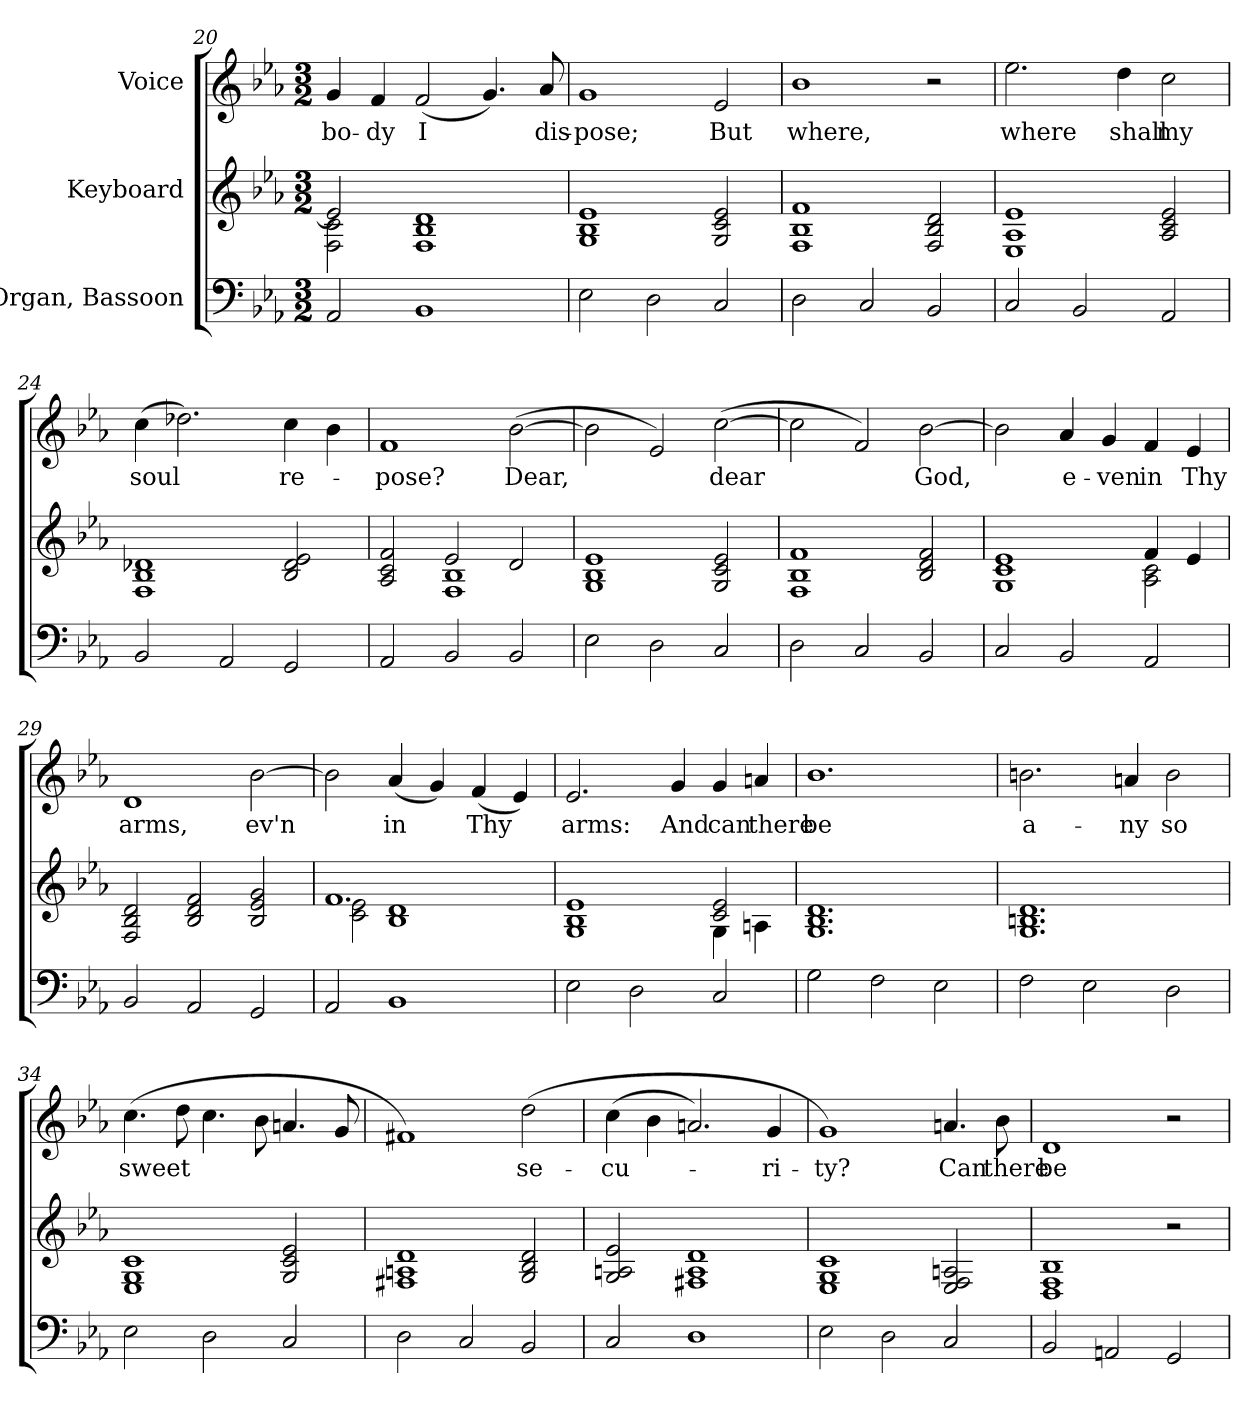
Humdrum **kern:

**kern	**kern	**kern	**text
*part3	*part2	*part1	*part1
*staff3	*staff2	*staff1	*staff1
*I"Organ, Bassoon	*I"Keyboard	*I"Voice	*
*clefF4	*clefG2	*clefG2	*
*k[b-e-a-]	*k[b-e-a-]	*k[b-e-a-]	*
*M3/2	*M3/2	*M3/2	*
=20	=20	=20	=20
*	*^	*	*
!	!	!	!	!LO:LY:b
2AA-/	2e-/]	2F\ 2c\	4g/	bo-
!	!	!	!	!LO:LY:b
.	.	.	4f/	-dy
!	!	!	!	!LO:LY:b
1BB-	1F 1B- 1d	1ryy	(<2f/	-I
.	.	.	4.g/)	.
!	!	!	!	!LO:LY:b
.	.	.	8a-/	dis-
*	*v	*v	*	*
=21	=21	=21	=21
!	!	!	!LO:LY:b
2E-\	1G 1B- 1e-	1g	-pose;
2D\	.	.	.
!	!	!	!LO:LY:b
2C/	2G/ 2c/ 2e-/	2e-/	But
!!LO:LB:g=z
=22	=22	=22	=22
!	!	!	!LO:LY:b
2D\	1F 1B- 1f	1b-	where,
2C/	.	.	.
2BB-/	2F/ 2B-/ 2d/	2r	.
=23	=23	=23	=23
!	!	!	!LO:LY:b
2C/	1E- 1A- 1e-	2.ee-\	where
2BB-/	.	.	.
!	!	!	!LO:LY:b
.	.	4dd\	shall
!	!	!	!LO:LY:b
2AA-/	2A-/ 2c/ 2e-/	2cc\	my
=24	=24	=24	=24
!	!	!	!LO:LY:b
2BB-/	1F 1B- 1d-X	(>4cc\	-soul
.	.	2.dd-X\)	.
2AA-/	.	.	.
!	!	!	!LO:LY:b
2GG/	2B-/ 2d-/ 2e-/	4cc\	re-
.	.	4b-\	.
=25	=25	=25	=25
*	*^	*	*
!	!	!	!	!LO:LY:b
2AA-/	2A-/ 2c/ 2f/	2ryy	1f	-pose?
2BB-/	2e-/	1F 1B-	.	.
!	!	!	!	!LO:LY:b
2BB-/	2d/	.	(>[2b-\	Dear,
*	*v	*v	*	*
=26	=26	=26	=26
2E-\	1G 1B- 1e-	2b-\]	.
2D\	.	2e-/)	.
!	!	!	!LO:LY:b
2C/	2G/ 2c/ 2e-/	(>[2cc\	-dear
=27	=27	=27	=27
2D\	1F 1B- 1f	2cc\]	.
2C/	.	2f/)	.
!	!	!	!LO:LY:b
2BB-/	2B-/ 2d/ 2f/	[2b-\	God,
!!LO:PB:g=z
=28	=28	=28	=28
*	*^	*	*
2C/	1G 1c 1e-	1ryy	2b-\]	.
!	!	!	!	!LO:LY:b
2BB-/	.	.	4a-/	e-
!	!	!	!	!LO:LY:b
.	.	.	4g/	-ven
!	!	!	!	!LO:LY:b
2AA-/	4f/	2A-\ 2c\	4f/	in
!	!	!	!	!LO:LY:b
.	4e-/	.	4e-/	Thy
*	*v	*v	*	*
=29	=29	=29	=29
!	!	!	!LO:LY:b
2BB-/	2F/ 2B-/ 2d/	1d	arms,
2AA-/	2B-/ 2d/ 2f/	.	.
!	!	!	!LO:LY:b
2GG/	2B-/ 2e-/ 2g/	[2b-\	-ev'n
=30	=30	=30	=30
*	*^	*	*
2AA-/	1.f	2c\ 2e-\	2b-\]	.
!	!	!	!	!LO:LY:b
1BB-	.	1B- 1d	(<4a-/	-in
.	.	.	4g/)	.
!	!	!	!	!LO:LY:b
.	.	.	(<4f/	-Thy
.	.	.	4e-/)	.
=31	=31	=31	=31	=31
!	!	!	!	!LO:LY:b
2E-\	1G 1B- 1e-	1ryy	2.e-/	arms:
2D\	.	.	.	.
!	!	!	!	!LO:LY:b
.	.	.	4g/	And
!	!	!	!	!LO:LY:b
2C/	2c/ 2e-/	4G\	4g/	can
!	!	!	!	!LO:LY:b
.	.	4An\	4an/	there
=32	=32	=32	=32	=32
!	!	!	!	!LO:LY:b
*	*v	*v	*	*
2G\	1.G 1.B- 1.d	1.b-	be
2F\	.	.	.
2E-\	.	.	.
!!LO:LB:g=z
=33	=33	=33	=33
!	!	!	!LO:LY:b
2F\	1.G 1.Bn 1.d	2.bn\	a-
2E-\	.	.	.
!	!	!	!LO:LY:b
.	.	4an/	-ny
!	!	!	!LO:LY:b
2D\	.	2b\	so
=34	=34	=34	=34
!	!	!	!LO:LY:b
2E-\	1E- 1G 1c	(>4.cc\	-sweet
.	.	8dd\	.
2D\	.	4.cc\	.
.	.	8b-\	.
2C/	2G/ 2c/ 2e-/	4.an/	.
.	.	8g/	.
=35	=35	=35	=35
2D\	1F#X 1An 1d	1f#X)	.
2C/	.	.	.
!	!	!	!LO:LY:b
2BB-/	2G/ 2B-/ 2d/	(>2dd\	se-
=36	=36	=36	=36
!	!	!	!LO:LY:b
2C/	2G/ 2An/ 2e-/	(>4cc\	-cu-
.	.	4b-\	.
1D	1F#X 1A 1d	2.an/)	.
!	!	!	!LO:LY:b
.	.	4g/	-ri-
=37	=37	=37	=37
!	!	!	!LO:LY:b
2E-\	1E- 1G 1c	1g)	-ty?
2D\	.	.	.
!	!	!	!LO:LY:b
2C/	2E-/ 2F/ 2An/	4.an/	Can
!	!	!	!LO:LY:b
.	.	8b-\	there
=38	=38	=38	=38
!	!	!	!LO:LY:b
2BB-/	1D 1F 1B-	1d	be
2AAn/	.	.	.
2GG/	2r	2r	.
=	=	=	=
*-	*-	*-	*-
